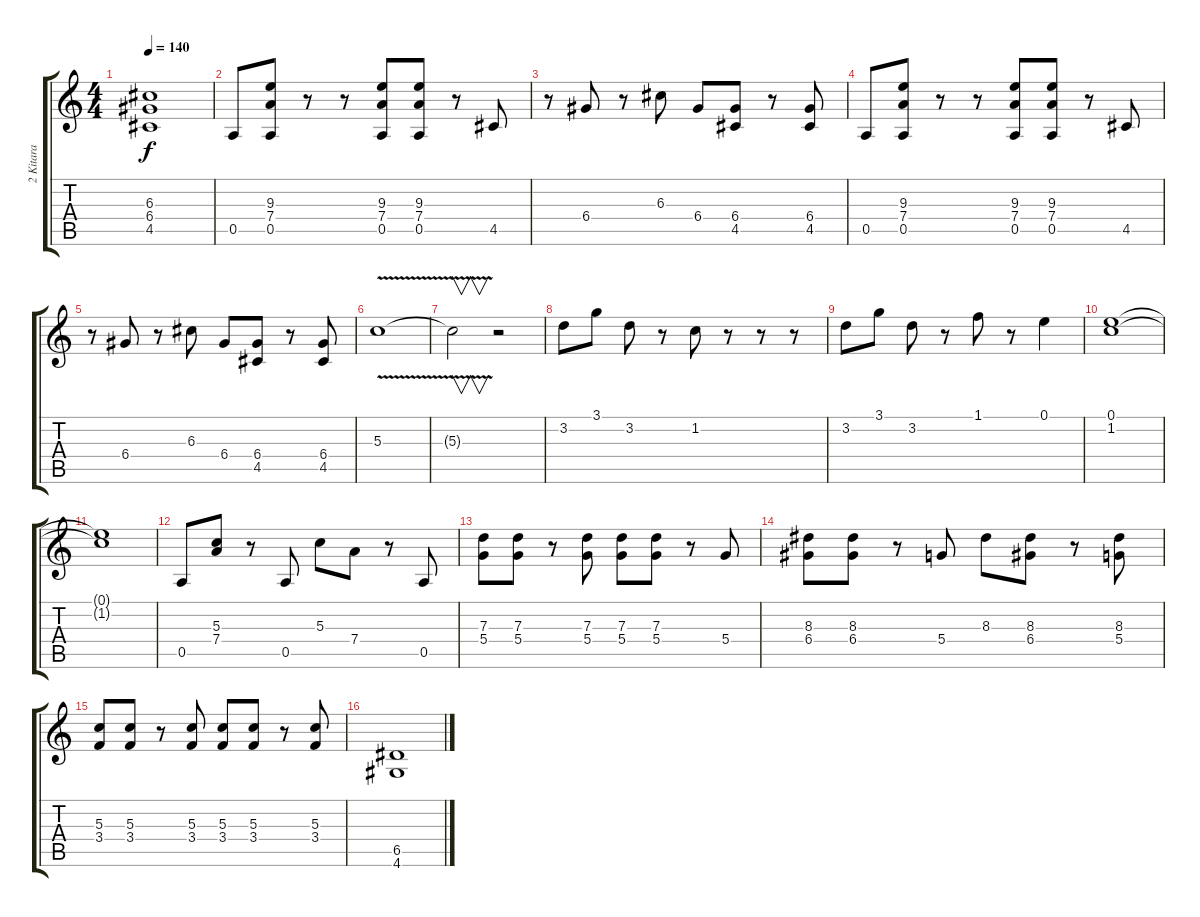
\track ("2 Kitara" "2 Kitara") {instrument distortionguitar}
\staff {score tabs}
\tuning (E4 B3 G3 D3 A2 E2) {hide}
\ts (4 4)
\tempo 140
\clef g2
\ks c
(6.3{t} 6.4{t} 4.5{t}).1{dy f} |
0.5.8 (9.3 7.4 0.5).8 r.8 r.8 (9.3 7.4 0.5).8 (9.3 7.4 0.5).8 r.8 4.5.8 |
r.8 6.4.8 r.8 6.3.8 6.4.8 (6.4 4.5).8 r.8 (6.4 4.5).8 |
0.5.8 (9.3 7.4 0.5).8 r.8 r.8 (9.3 7.4 0.5).8 (9.3 7.4 0.5).8 r.8 4.5.8 |
r.8 6.4.8 r.8 6.3.8 6.4.8 (6.4 4.5).8 r.8 (6.4 4.5).8 |
5.3{v}.1 |
5.3{t}.2{v} r.2 |
3.2.8 3.1.8 3.2.8 r.8 1.2.8 r.8 r.8 r.8 |
3.2.8 3.1.8 3.2.8 r.8 1.1.8 r.8 0.1.4 |
(0.1 1.2).1 |
(0.1{t} 1.2{t}).1 |
0.5.8 (5.3 7.4).8 r.8 0.5.8 5.3.8 7.4.8 r.8 0.5.8 |
(7.3 5.4).8 (7.3 5.4).8 r.8 (7.3 5.4).8 (7.3 5.4).8 (7.3 5.4).8 r.8 5.4.8 |
(8.3 6.4).8 (8.3 6.4).8 r.8 5.4.8 8.3.8 (8.3 6.4).8 r.8 (8.3 5.4).8 |
(5.3 3.4).8 (5.3 3.4).8 r.8 (5.3 3.4).8 (5.3 3.4).8 (5.3 3.4).8 r.8 (5.3 3.4).8 |
(6.5 4.6).1
